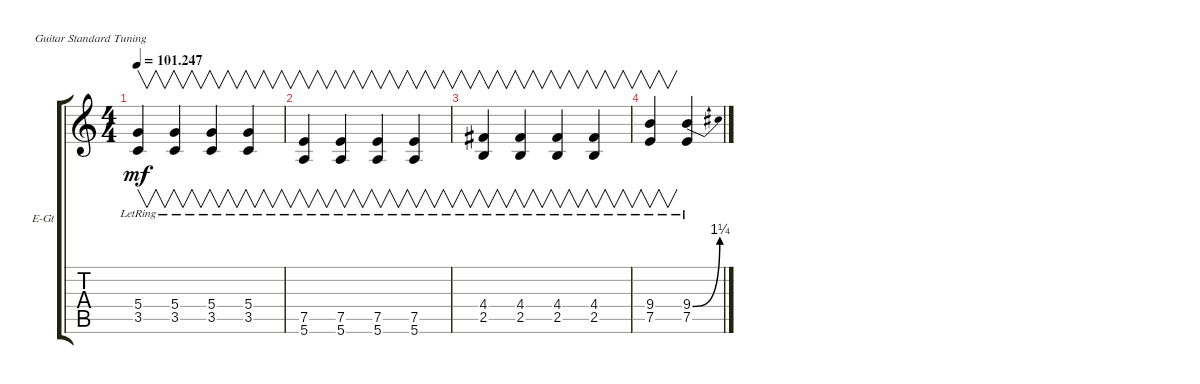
\bracketExtendMode groupsimilarinstruments
\firstSystemTrackNameOrientation horizontal
\otherSystemsTrackNameOrientation horizontal
\track ("Electric Guitar" "E-Gt") {instrument overdrivenguitar}
\staff {score tabs}
\tuning (E4 B3 G3 D3 A2 E2)
\ts (4 4)
\tempo
101.247
\accidentals auto
\clef g2
\ottava regular
\simile none
\scale
0.333333
\ks c
(3.5 5.4{lr}).4{v dy mf} (3.5 5.4{lr}).4{v} (3.5 5.4{lr}).4{v} (3.5 5.4{lr}).4{v} |
\scale
0.333333 (7.5{lr} 5.6).4{v} (7.5{lr} 5.6).4{v} (5.6 7.5{lr}).4{v} (7.5{lr} 5.6).4{v} |
\scale
0.333333 (2.5{lr} 4.4).4{v} (4.4 2.5{lr}).4{v} (2.5{lr} 4.4).4{v} (4.4 2.5{lr}).4{v} |
\scale
0.333333 (7.5{lr} 9.4).4{v} (9.4{be (bend 0 0 15.6 5) lr} 7.5).4
